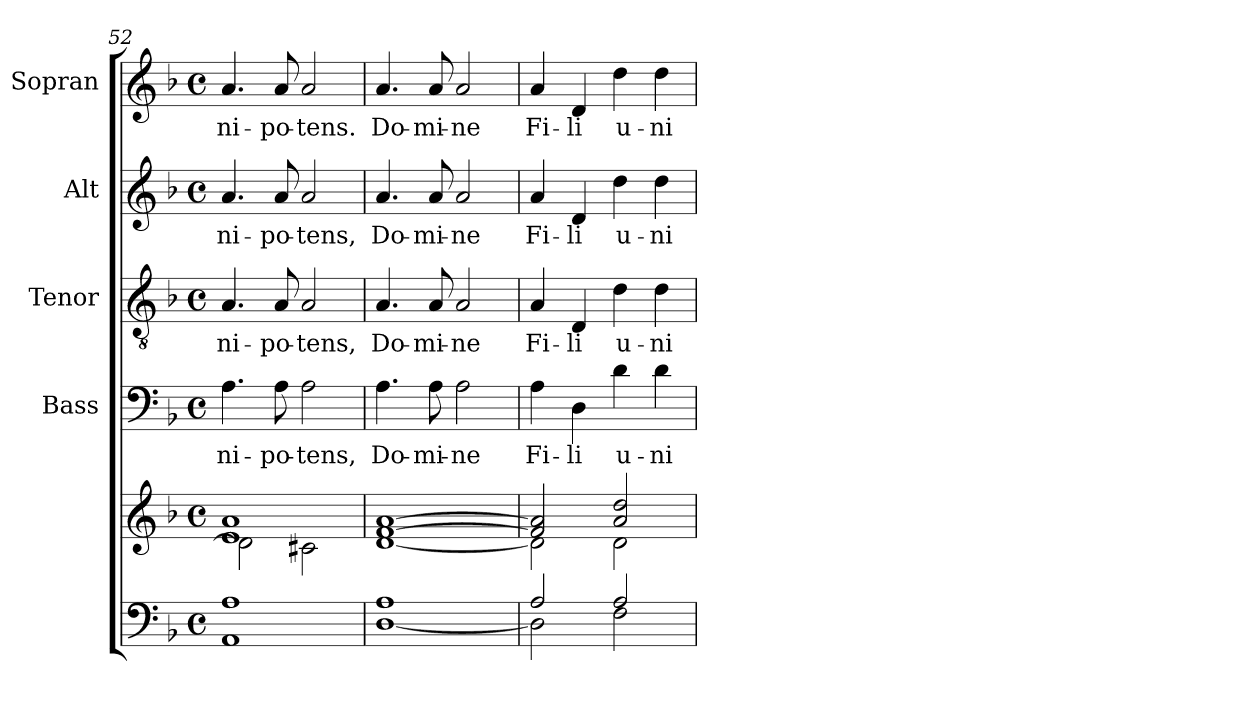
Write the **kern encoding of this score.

**kern	**kern	**kern	**text	**kern	**text	**kern	**text	**kern	**text
*part5	*part5	*part4	*part4	*part3	*part3	*part2	*part2	*part1	*part1
*staff6	*staff5	*staff4	*staff4	*staff3	*staff3	*staff2	*staff2	*staff1	*staff1
*	*	*I"Bass	*	*I"Tenor	*	*I"Alt	*	*I"Sopran	*
*	*	*I'B.	*	*I'T.	*	*I'A.	*	*I'S.	*
*clefF4	*clefG2	*clefF4	*	*clefGv2	*	*clefG2	*	*clefG2	*
*k[b-]	*k[b-]	*k[b-]	*	*k[b-]	*	*k[b-]	*	*k[b-]	*
*F:	*F:	*F:	*	*F:	*	*F:	*	*F:	*
*M4/4	*M4/4	*M4/4	*	*M4/4	*	*M4/4	*	*M4/4	*
*met(c)	*met(c)	*met(c)	*	*met(c)	*	*met(c)	*	*met(c)	*
=52	=52	=52	=52	=52	=52	=52	=52	=52	=52
*^	*^	*	*	*	*	*	*	*	*
!	!	!	!	!	!LO:LY:b	!	!LO:LY:b	!	!LO:LY:b	!	!LO:LY:b
1A	1AA	1e 1a	2d\]	4.A\	-ni-	4.A/	-ni-	4.a/	-ni-	4.a/	-ni-
!	!	!	!	!	!LO:LY:b	!	!LO:LY:b	!	!LO:LY:b	!	!LO:LY:b
.	.	.	.	8A\	-po-	8A/	-po-	8a/	-po-	8a/	-po-
!	!	!	!	!	!LO:LY:b	!	!LO:LY:b	!	!LO:LY:b	!	!LO:LY:b
.	.	.	2c#X\	2A\	-tens,	2A/	-tens,	2a/	-tens,	2a/	-tens.
=53	=53	=53	=53	=53	=53	=53	=53	=53	=53	=53	=53
!	!	!	!	!	!LO:LY:b	!	!LO:LY:b	!	!LO:LY:b	!	!LO:LY:b
1A	[<1D	[>1f [>1a	[<1d	4.A\	Do-	4.A/	Do-	4.a/	Do-	4.a/	Do-
!	!	!	!	!	!LO:LY:b	!	!LO:LY:b	!	!LO:LY:b	!	!LO:LY:b
.	.	.	.	8A\	-mi-	8A/	-mi-	8a/	-mi-	8a/	-mi-
!	!	!	!	!	!LO:LY:b	!	!LO:LY:b	!	!LO:LY:b	!	!LO:LY:b
.	.	.	.	2A\	-ne	2A/	-ne	2a/	-ne	2a/	-ne
=54	=54	=54	=54	=54	=54	=54	=54	=54	=54	=54	=54
!	!	!	!	!	!LO:LY:b	!	!LO:LY:b	!	!LO:LY:b	!	!LO:LY:b
2A/	2D\]	2f/] 2a/]	2d\]	4A\	Fi-	4A/	Fi-	4a/	Fi-	4a/	Fi-
!	!	!	!	!	!LO:LY:b	!	!LO:LY:b	!	!LO:LY:b	!	!LO:LY:b
.	.	.	.	4D\	-li	4D/	-li	4d/	-li	4d/	-li
!	!	!	!	!	!LO:LY:b	!	!LO:LY:b	!	!LO:LY:b	!	!LO:LY:b
2A/	2F\	2a/ 2dd/	2d\	4d\	u-	4d\	u-	4dd\	u-	4dd\	u-
!	!	!	!	!	!LO:LY:b	!	!LO:LY:b	!	!LO:LY:b	!	!LO:LY:b
.	.	.	.	4d\	-ni-	4d\	-ni-	4dd\	-ni-	4dd\	-ni-
*v	*v	*	*	*	*	*	*	*	*	*	*
*	*v	*v	*	*	*	*	*	*	*	*
=	=	=	=	=	=	=	=	=	=
*-	*-	*-	*-	*-	*-	*-	*-	*-	*-
